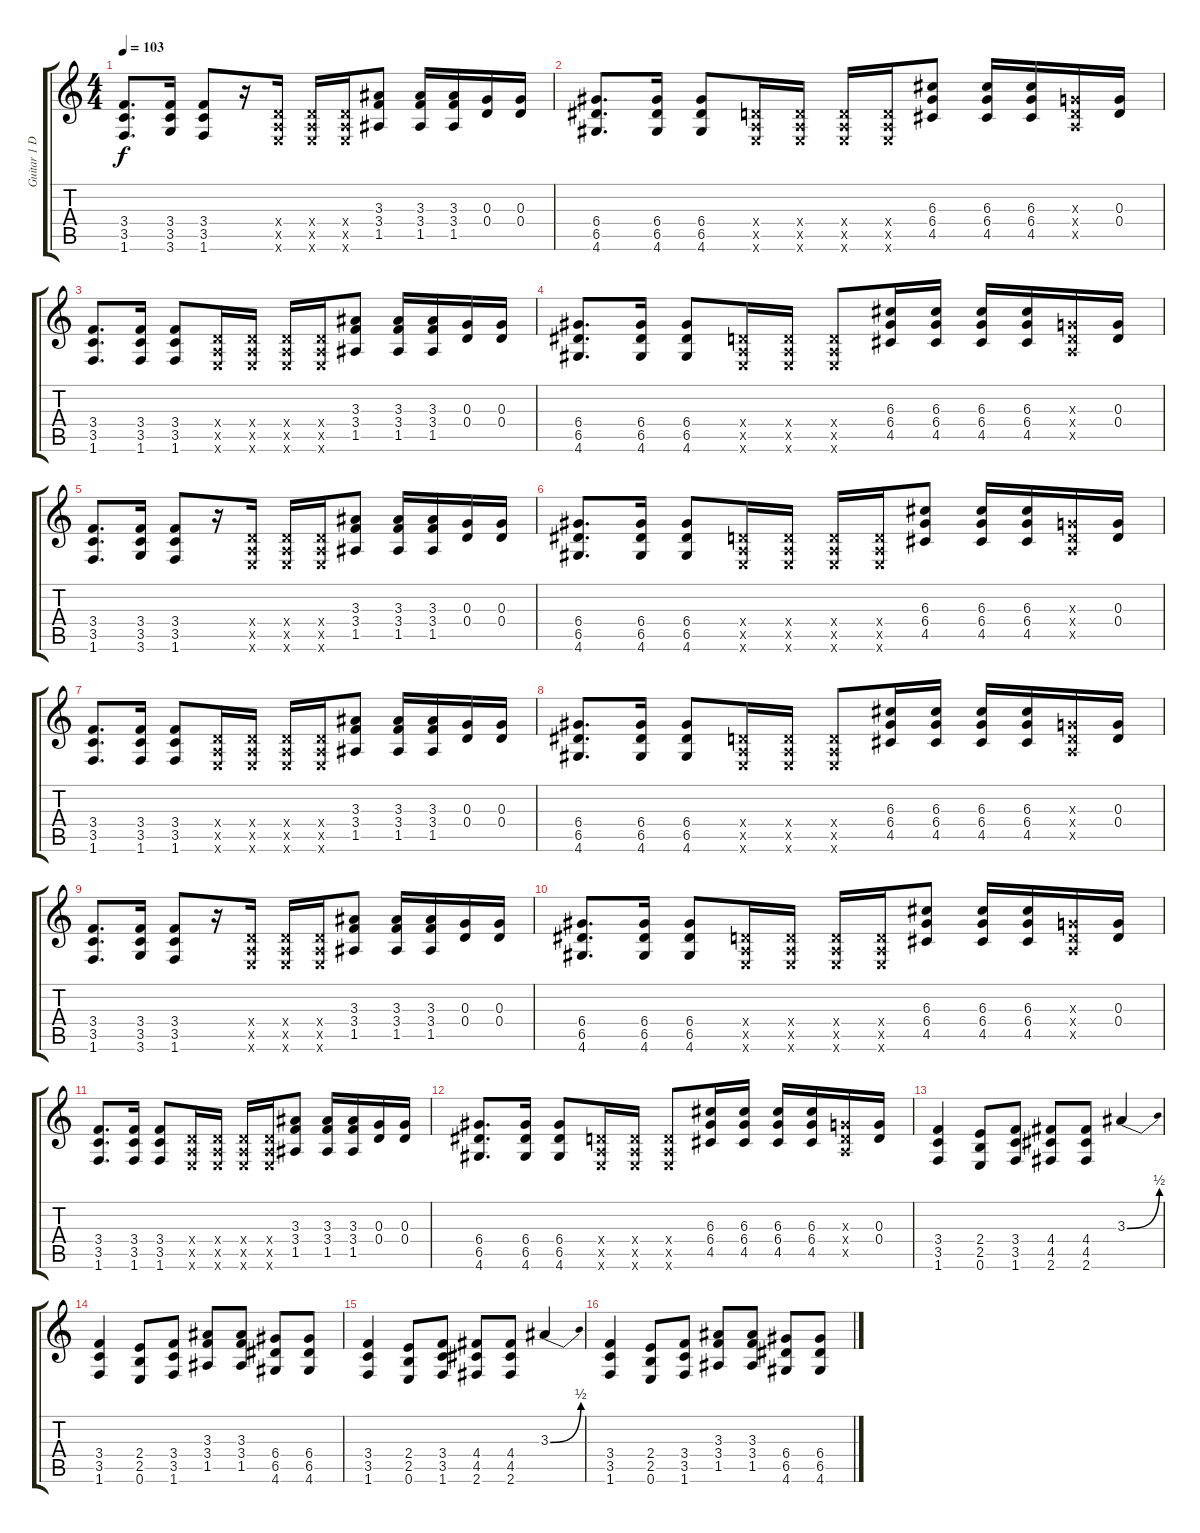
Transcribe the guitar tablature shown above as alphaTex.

\track ("Guitar 1 Distortion" "Guitar 1 D") {instrument distortionguitar}
\staff {score tabs}
\tuning (E4 B3 G3 D3 A2 E2) {hide}
\ts (4 4)
\tempo 103
\clef g2
\ks c
(3.4 3.5 1.6).8{d dy f} (3.4 3.5 3.6).16 (3.4 3.5 1.6).8 r.16 (0.4{x} 0.5{x} 0.6{x}).16 (0.4{x} 0.5{x} 0.6{x}).16 (0.4{x} 0.5{x} 0.6{x}).16 (3.3 3.4 1.5).8 (3.3 3.4 1.5).16 (3.3 3.4 1.5).16 (0.3 0.4).16 (0.3 0.4).16 |
(6.4 6.5 4.6).8{d} (6.4 6.5 4.6).16 (6.4 6.5 4.6).8 (0.4{x} 0.5{x} 0.6{x}).16 (0.4{x} 0.5{x} 0.6{x}).16 (0.4{x} 0.5{x} 0.6{x}).16 (0.4{x} 0.5{x} 0.6{x}).16 (6.3 6.4 4.5).8 (6.3 6.4 4.5).16 (6.3 6.4 4.5).16 (0.3{x} 0.4{x} 0.5{x}).16 (0.3 0.4).16 |
(3.4 3.5 1.6).8{d} (3.4 3.5 1.6).16 (3.4 3.5 1.6).8 (0.4{x} 0.5{x} 0.6{x}).16 (0.4{x} 0.5{x} 0.6{x}).16 (0.4{x} 0.5{x} 0.6{x}).16 (0.4{x} 0.5{x} 0.6{x}).16 (3.3 3.4 1.5).8 (3.3 3.4 1.5).16 (3.3 3.4 1.5).16 (0.3 0.4).16 (0.3 0.4).16 |
(6.4 6.5 4.6).8{d} (6.4 6.5 4.6).16 (6.4 6.5 4.6).8 (0.4{x} 0.5{x} 0.6{x}).16 (0.4{x} 0.5{x} 0.6{x}).16 (0.4{x} 0.5{x} 0.6{x}).8 (6.3 6.4 4.5).16 (6.3 6.4 4.5).16 (6.3 6.4 4.5).16 (6.3 6.4 4.5).16 (0.3{x} 0.4{x} 0.5{x}).16 (0.3 0.4).16 |
(3.4 3.5 1.6).8{d} (3.4 3.5 3.6).16 (3.4 3.5 1.6).8 r.16 (0.4{x} 0.5{x} 0.6{x}).16 (0.4{x} 0.5{x} 0.6{x}).16 (0.4{x} 0.5{x} 0.6{x}).16 (3.3 3.4 1.5).8 (3.3 3.4 1.5).16 (3.3 3.4 1.5).16 (0.3 0.4).16 (0.3 0.4).16 |
(6.4 6.5 4.6).8{d} (6.4 6.5 4.6).16 (6.4 6.5 4.6).8 (0.4{x} 0.5{x} 0.6{x}).16 (0.4{x} 0.5{x} 0.6{x}).16 (0.4{x} 0.5{x} 0.6{x}).16 (0.4{x} 0.5{x} 0.6{x}).16 (6.3 6.4 4.5).8 (6.3 6.4 4.5).16 (6.3 6.4 4.5).16 (0.3{x} 0.4{x} 0.5{x}).16 (0.3 0.4).16 |
(3.4 3.5 1.6).8{d} (3.4 3.5 1.6).16 (3.4 3.5 1.6).8 (0.4{x} 0.5{x} 0.6{x}).16 (0.4{x} 0.5{x} 0.6{x}).16 (0.4{x} 0.5{x} 0.6{x}).16 (0.4{x} 0.5{x} 0.6{x}).16 (3.3 3.4 1.5).8 (3.3 3.4 1.5).16 (3.3 3.4 1.5).16 (0.3 0.4).16 (0.3 0.4).16 |
(6.4 6.5 4.6).8{d} (6.4 6.5 4.6).16 (6.4 6.5 4.6).8 (0.4{x} 0.5{x} 0.6{x}).16 (0.4{x} 0.5{x} 0.6{x}).16 (0.4{x} 0.5{x} 0.6{x}).8 (6.3 6.4 4.5).16 (6.3 6.4 4.5).16 (6.3 6.4 4.5).16 (6.3 6.4 4.5).16 (0.3{x} 0.4{x} 0.5{x}).16 (0.3 0.4).16 |
(3.4 3.5 1.6).8{d} (3.4 3.5 3.6).16 (3.4 3.5 1.6).8 r.16 (0.4{x} 0.5{x} 0.6{x}).16 (0.4{x} 0.5{x} 0.6{x}).16 (0.4{x} 0.5{x} 0.6{x}).16 (3.3 3.4 1.5).8 (3.3 3.4 1.5).16 (3.3 3.4 1.5).16 (0.3 0.4).16 (0.3 0.4).16 |
(6.4 6.5 4.6).8{d} (6.4 6.5 4.6).16 (6.4 6.5 4.6).8 (0.4{x} 0.5{x} 0.6{x}).16 (0.4{x} 0.5{x} 0.6{x}).16 (0.4{x} 0.5{x} 0.6{x}).16 (0.4{x} 0.5{x} 0.6{x}).16 (6.3 6.4 4.5).8 (6.3 6.4 4.5).16 (6.3 6.4 4.5).16 (0.3{x} 0.4{x} 0.5{x}).16 (0.3 0.4).16 |
(3.4 3.5 1.6).8{d} (3.4 3.5 1.6).16 (3.4 3.5 1.6).8 (0.4{x} 0.5{x} 0.6{x}).16 (0.4{x} 0.5{x} 0.6{x}).16 (0.4{x} 0.5{x} 0.6{x}).16 (0.4{x} 0.5{x} 0.6{x}).16 (3.3 3.4 1.5).8 (3.3 3.4 1.5).16 (3.3 3.4 1.5).16 (0.3 0.4).16 (0.3 0.4).16 |
(6.4 6.5 4.6).8{d} (6.4 6.5 4.6).16 (6.4 6.5 4.6).8 (0.4{x} 0.5{x} 0.6{x}).16 (0.4{x} 0.5{x} 0.6{x}).16 (0.4{x} 0.5{x} 0.6{x}).8 (6.3 6.4 4.5).16 (6.3 6.4 4.5).16 (6.3 6.4 4.5).16 (6.3 6.4 4.5).16 (0.3{x} 0.4{x} 0.5{x}).16 (0.3 0.4).16 |
(3.4 3.5 1.6).4 (2.4 2.5 0.6).8 (3.4 3.5 1.6).8 (4.4 4.5 2.6).8 (4.4 4.5 2.6).8 3.3{be (bend 0 0 60 2)}.4 |
(3.4 3.5 1.6).4 (2.4 2.5 0.6).8 (3.4 3.5 1.6).8 (3.3 3.4 1.5).8 (3.3 3.4 1.5).8 (6.4 6.5 4.6).8 (6.4 6.5 4.6).8 |
(3.4 3.5 1.6).4 (2.4 2.5 0.6).8 (3.4 3.5 1.6).8 (4.4 4.5 2.6).8 (4.4 4.5 2.6).8 3.3{be (bend 0 0 60 2)}.4 |
(3.4 3.5 1.6).4 (2.4 2.5 0.6).8 (3.4 3.5 1.6).8 (3.3 3.4 1.5).8 (3.3 3.4 1.5).8 (6.4 6.5 4.6).8 (6.4 6.5 4.6).8
